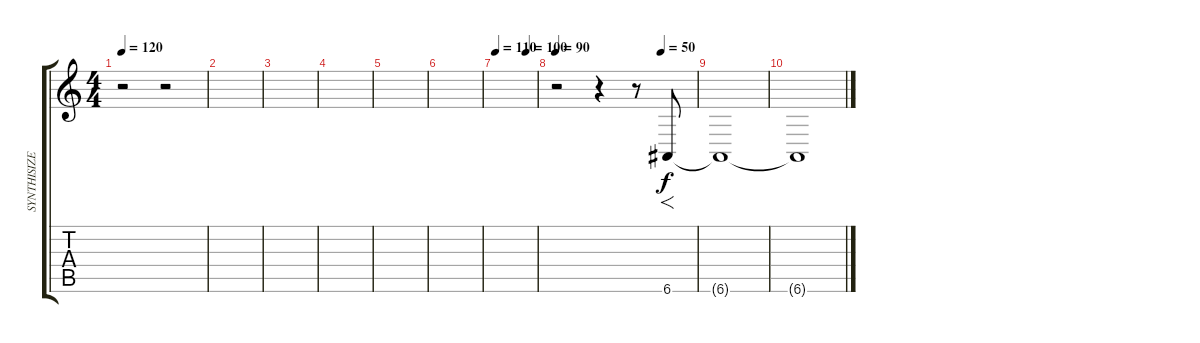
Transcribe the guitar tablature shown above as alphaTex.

\track ("SYNTHISIZER 1" "SYNTHISIZE") {instrument synthstrings1}
\staff {score tabs}
\tuning (E4 B3 G3 D3 A2 E2) {hide}
\ts (4 4)
\tempo 120
\clef g2
\ks c
r.2{dy f} r.2 |
|
|
|
|
|
\tempo 110
\tempo (100 0.75)
|
\tempo 90
\tempo (50 0.75)
r.2 r.4 r.8 6.6.8{f} |
6.6{t}.1 |
6.6{t}.1
